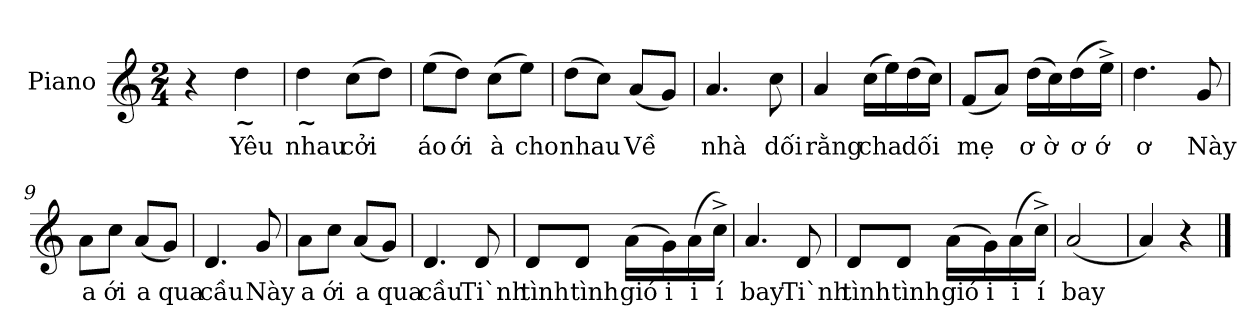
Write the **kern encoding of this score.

**kern	**text
*part1	*part1
*staff1	*staff1
*I"Piano	*
*I'Pno.	*
*clefG2	*
*k[]	*
*M2/4	*
*MM60	*
=1	=1
4r	.
!LO:TX:b:B:t=~	!
4dd\	Yêu
=2	=2
!LO:TX:b:B:t=~	!
4dd\	nhau
(8cc\L	cởi
8dd\J)	.
=3	=3
(8ee\L	áo
8dd\J)	ới
(8cc\L	à
8ee\J)	cho
=4	=4
(8dd\L	nhau
8cc\J)	.
(8a/L	Về
8g/J)	.
!!LO:LB:g=z
=5	=5
4.a/	nhà
8cc\	dối
=6	=6
4a/	rằng
(16cc\LL	cha
16ee\)	.
(16dd\	dối
16cc\JJ)	.
=7	=7
(8f/L	mẹ
8a/J)	.
(16dd\LL	ơ
16cc\)	ờ
(16dd\	ơ
16ee^\JJ)	ớ
=8	=8
4.dd\	ơ
8g/	Này
!!LO:LB:g=z
=9	=9
8a\L	a
8cc\J	ới
(8a/L	a
8g/J)	qua
=10	=10
4.d/	cầu
8g/	Này
=11	=11
8a\L	a
8cc\J	ới
(8a/L	a
8g/J)	qua
=12	=12
4.d/	cầu
8d/	Ti`nh
!!LO:LB:g=z
=13	=13
8d/L	tình
8d/J	tình
(16a\LL	gió
16g\)	i
(16a\	i
16cc^\JJ)	í
=14	=14
4.a/	bay
8d/	Ti`nh
=15	=15
8d/L	tình
8d/J	tình
(16a\LL	gió
16g\)	i
(16a\	i
16cc^\JJ)	í
!!LO:LB:g=z
=16	=16
(2a/	bay
=17	=17
4a/)	.
4r	.
==	==
*-	*-
